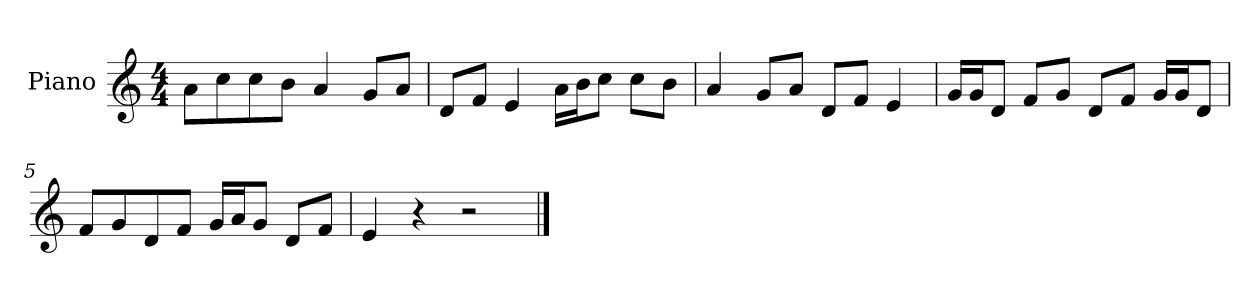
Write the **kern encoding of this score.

**kern
*part1
*staff1
*I"Piano
*I'P-no
*clefG2
*k[]
*M4/4
*MM90
=1
8a\L
8cc\
8cc\
8b\J
4a/
8g/L
8a/J
=2
8d/L
8f/J
4e/
16a\LL
16b\J
8cc\J
8cc\L
8b\J
=3
4a/
8g/L
8a/J
8d/L
8f/J
4e/
=4
16g/LL
16g/J
8d/J
8f/L
8g/J
8d/L
8f/J
16g/LL
16g/J
8d/J
=5
8f/L
8g/
8d/
8f/J
16g/LL
16a/J
8g/J
8d/L
8f/J
!!LO:LB:g=z
=6
4e/
4r
2r
==
*-
